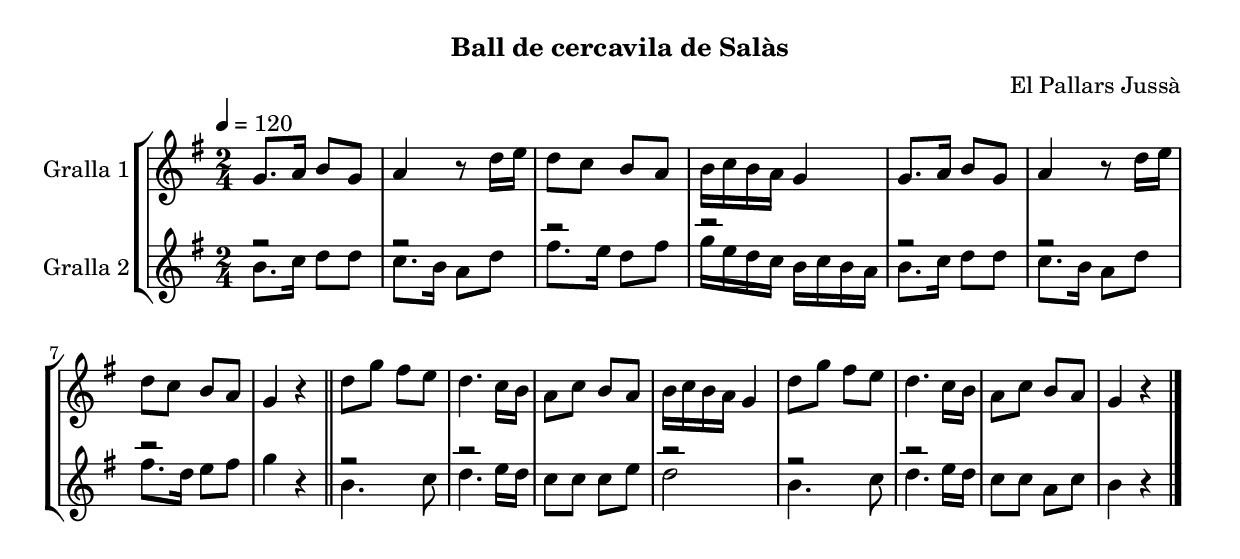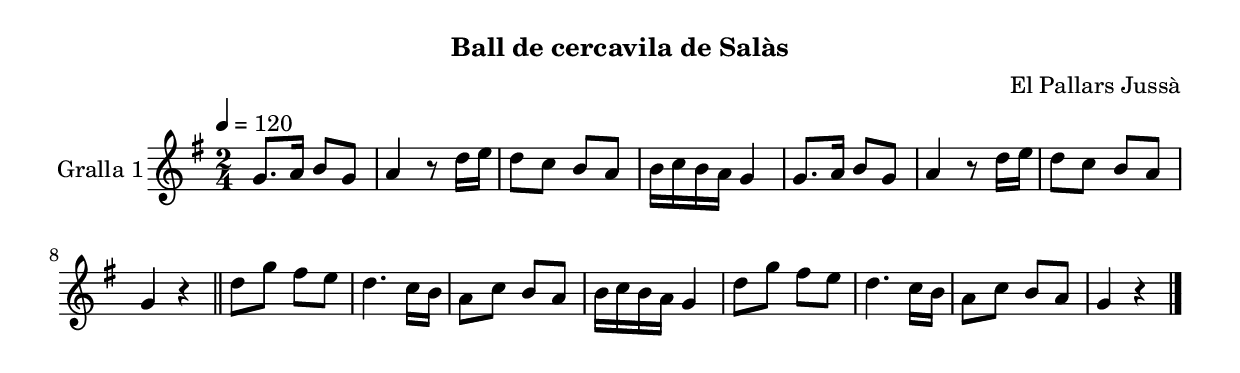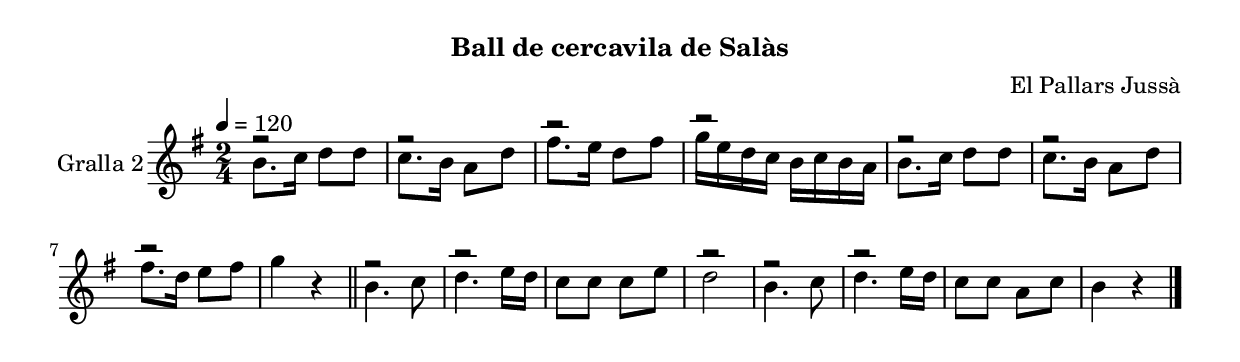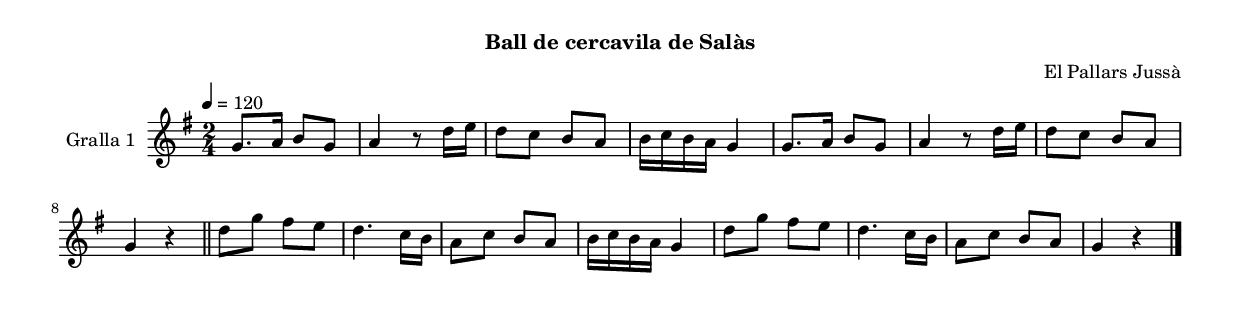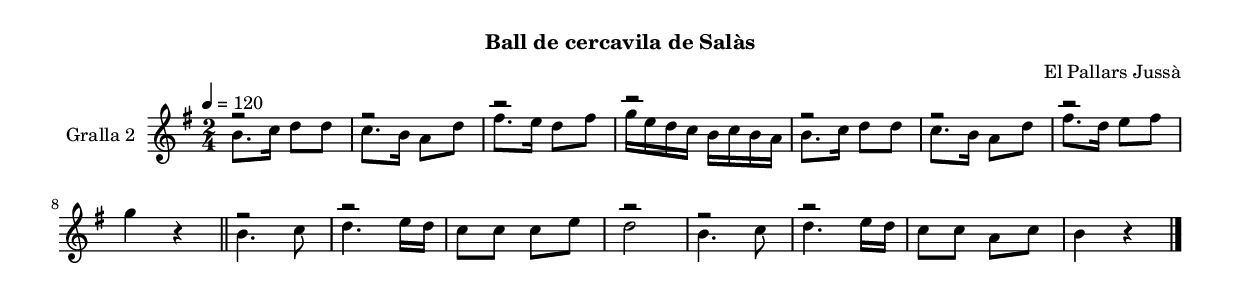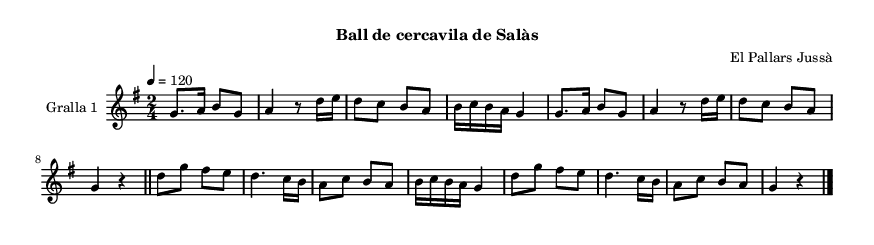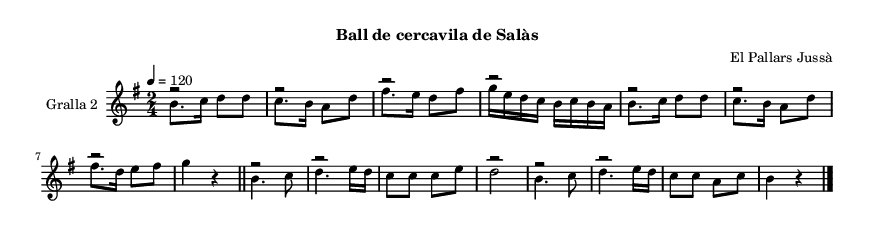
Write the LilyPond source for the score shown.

\version "2.16.0"

\header {
  dedication=""
  title="            "
  subtitle="Ball de cercavila de Salàs"
  subsubtitle=""
  poet=""
  meter=""
  piece=""
  composer="El Pallars Jussà"
  arranger=""
  opus=""
  instrument=""
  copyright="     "
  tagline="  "
}

liniaroAa =
\relative g'
{
  \tempo 4=120
  \clef treble
  \key g \major
  \time 2/4
  g8. a16 b8 g  |
  a4 r8 d16 e  |
  d8 c b a  |
  b16 c b a g4  |
  %05
  g8. a16 b8 g  |
  a4 r8 d16 e  |
  d8 c b a  |
  g4 r  \bar "||"
  d'8 g fis e  |
  %10
  d4. c16 b  |
  a8 c b a  |
  b16 c b a g4  |
  d'8 g fis e  |
  d4. c16 b  |
  %15
  a8 c b a  |
  g4 r  \bar "|."
}

liniaroAb =
\relative b'
{
  \tempo 4=120
  \clef treble
  \key g \major
  \time 2/4
  << { r2 } \\ { b8. c16 d8 d } >>  |
  << { r2 } \\ { c8. b16 a8 d } >>  |
  << { r2 } \\ { fis8. e16 d8 fis } >>  |
  << { r2 } \\ { g16 e d c b c b a } >>  |
  %05
  << { r2 } \\ { b8. c16 d8 d } >>  |
  << { r2 } \\ { c8. b16 a8 d } >>  |
  << { r2 } \\ { fis8. d16 e8 fis } >>  |
  g4 r  \bar "||"
  << { r2 } \\ { b,4. c8 } >>  |
  %10
  << { r2 } \\ { d4. e16 d } >>  |
  c8 c c e  |
  << { r2 } \\ { d2 } >>  |
  << { r2 } \\ { b4. c8 } >>  |
  << { r2 } \\ { d4. e16 d } >>  |
  %15
  c8 c a c  |
  << { b4 r } >>  \bar "|."
}

\book {

\paper {
  print-page-number = false
  #(set-paper-size "a4")
  #(layout-set-staff-size 20)
}

\bookpart {
  \score {
    \new StaffGroup {
      \override Score.RehearsalMark #'self-alignment-X = #LEFT
      <<
        \new Staff \with {instrumentName = #"Gralla 1" } \liniaroAa
        \new Staff \with {instrumentName = #"Gralla 2" } \liniaroAb
      >>
    }
    \layout {}
  }\score { \unfoldRepeats
    \new StaffGroup {
      \override Score.RehearsalMark #'self-alignment-X = #LEFT
      <<
        \new Staff \with {instrumentName = #"Gralla 1" } \liniaroAa
        \new Staff \with {instrumentName = #"Gralla 2" } \liniaroAb
      >>
    }
    \midi {}
  }
}

\bookpart {
  \header {}
  \score {
    \new StaffGroup {
      \override Score.RehearsalMark #'self-alignment-X = #LEFT
      <<
        \new Staff \with {instrumentName = #"Gralla 1" } \liniaroAa
      >>
    }
    \layout {}
  }\score { \unfoldRepeats
    \new StaffGroup {
      \override Score.RehearsalMark #'self-alignment-X = #LEFT
      <<
        \new Staff \with {instrumentName = #"Gralla 1" } \liniaroAa
      >>
    }
    \midi {}
  }
}

\bookpart {
  \header {}
  \score {
    \new StaffGroup {
      \override Score.RehearsalMark #'self-alignment-X = #LEFT
      <<
        \new Staff \with {instrumentName = #"Gralla 2" } \liniaroAb
      >>
    }
    \layout {}
  }\score { \unfoldRepeats
    \new StaffGroup {
      \override Score.RehearsalMark #'self-alignment-X = #LEFT
      <<
        \new Staff \with {instrumentName = #"Gralla 2" } \liniaroAb
      >>
    }
    \midi {}
  }
}

}

\book {

\paper {
  print-page-number = false
  #(set-paper-size "a5landscape")
  #(layout-set-staff-size 16)
  #(define output-suffix "a5")
}

\bookpart {
  \header {}
  \score {
    \new StaffGroup {
      \override Score.RehearsalMark #'self-alignment-X = #LEFT
      <<
        \new Staff \with {instrumentName = #"Gralla 1" } \liniaroAa
      >>
    }
    \layout {}
  }
}

\bookpart {
  \header {}
  \score {
    \new StaffGroup {
      \override Score.RehearsalMark #'self-alignment-X = #LEFT
      <<
        \new Staff \with {instrumentName = #"Gralla 2" } \liniaroAb
      >>
    }
    \layout {}
  }
}

}

\book {

\paper {
  print-page-number = false
  #(set-paper-size "a6landscape")
  #(layout-set-staff-size 12)
  #(define output-suffix "a6")
}

\bookpart {
  \header {}
  \score {
    \new StaffGroup {
      \override Score.RehearsalMark #'self-alignment-X = #LEFT
      <<
        \new Staff \with {instrumentName = #"Gralla 1" } \liniaroAa
      >>
    }
    \layout {}
  }
}

\bookpart {
  \header {}
  \score {
    \new StaffGroup {
      \override Score.RehearsalMark #'self-alignment-X = #LEFT
      <<
        \new Staff \with {instrumentName = #"Gralla 2" } \liniaroAb
      >>
    }
    \layout {}
  }
}

}

